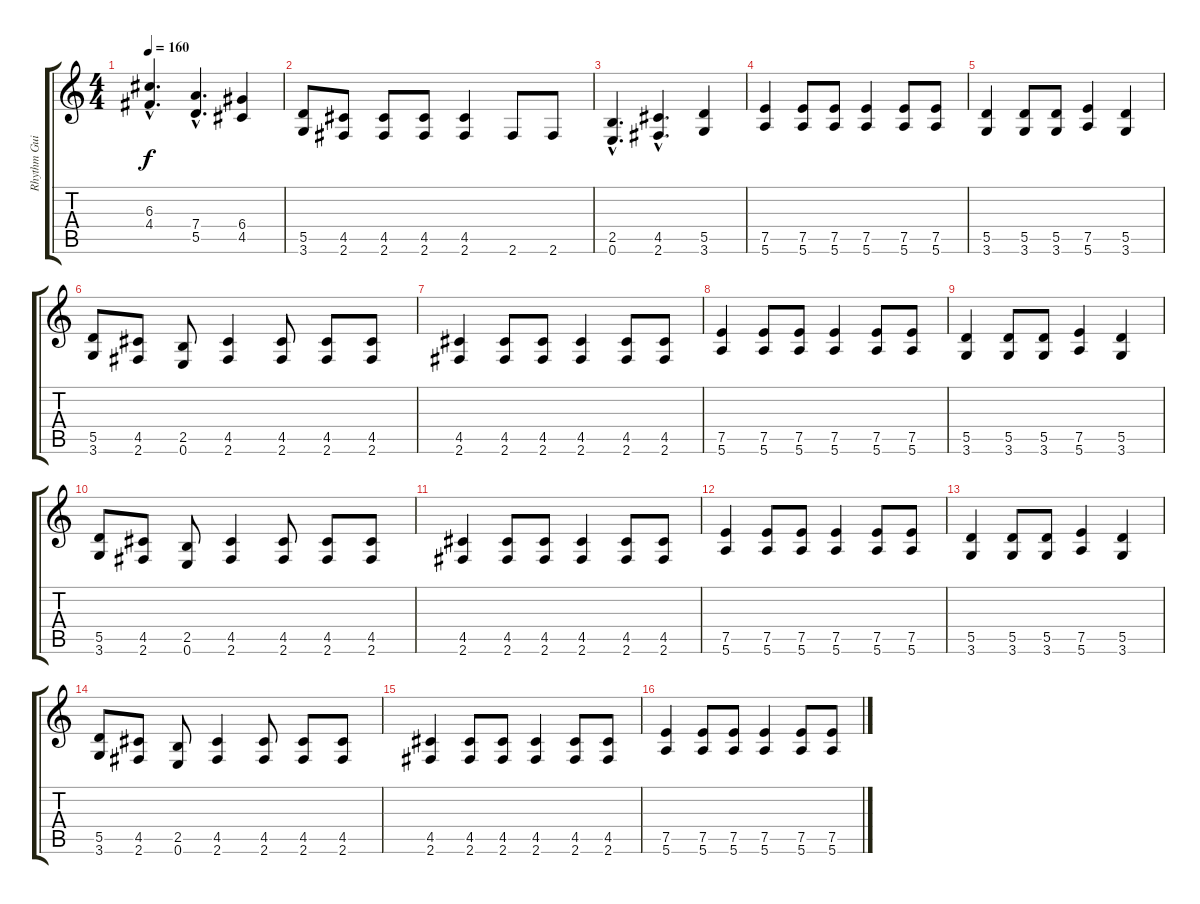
\track ("Rhythm Guitar" "Rhythm Gui") {instrument distortionguitar}
\staff {score tabs}
\tuning (E4 B3 G3 D3 A2 E2) {hide}
\ts (4 4)
\tempo 160
\clef g2
\ks c
(6.3{hac} 4.4{hac}).4{d dy f} (7.4{hac} 5.5{hac}).4{d} (6.4 4.5).4 |
(5.5 3.6).8 (4.5 2.6).8 (4.5 2.6).8 (4.5 2.6).8 (4.5 2.6).4 2.6.8 2.6.8 |
(2.5{hac} 0.6{hac}).4{d} (4.5{hac} 2.6{hac}).4{d} (5.5 3.6).4 |
(7.5 5.6).4 (7.5 5.6).8 (7.5 5.6).8 (7.5 5.6).4 (7.5 5.6).8 (7.5 5.6).8 |
(5.5 3.6).4 (5.5 3.6).8 (5.5 3.6).8 (7.5 5.6).4 (5.5 3.6).4 |
(5.5 3.6).8 (4.5 2.6).8 (2.5 0.6).8 (4.5 2.6).4 (4.5 2.6).8 (4.5 2.6).8 (4.5 2.6).8 |
(4.5 2.6).4 (4.5 2.6).8 (4.5 2.6).8 (4.5 2.6).4 (4.5 2.6).8 (4.5 2.6).8 |
(7.5 5.6).4 (7.5 5.6).8 (7.5 5.6).8 (7.5 5.6).4 (7.5 5.6).8 (7.5 5.6).8 |
(5.5 3.6).4 (5.5 3.6).8 (5.5 3.6).8 (7.5 5.6).4 (5.5 3.6).4 |
(5.5 3.6).8 (4.5 2.6).8 (2.5 0.6).8 (4.5 2.6).4 (4.5 2.6).8 (4.5 2.6).8 (4.5 2.6).8 |
(4.5 2.6).4 (4.5 2.6).8 (4.5 2.6).8 (4.5 2.6).4 (4.5 2.6).8 (4.5 2.6).8 |
(7.5 5.6).4 (7.5 5.6).8 (7.5 5.6).8 (7.5 5.6).4 (7.5 5.6).8 (7.5 5.6).8 |
(5.5 3.6).4 (5.5 3.6).8 (5.5 3.6).8 (7.5 5.6).4 (5.5 3.6).4 |
(5.5 3.6).8 (4.5 2.6).8 (2.5 0.6).8 (4.5 2.6).4 (4.5 2.6).8 (4.5 2.6).8 (4.5 2.6).8 |
(4.5 2.6).4 (4.5 2.6).8 (4.5 2.6).8 (4.5 2.6).4 (4.5 2.6).8 (4.5 2.6).8 |
(7.5 5.6).4 (7.5 5.6).8 (7.5 5.6).8 (7.5 5.6).4 (7.5 5.6).8 (7.5 5.6).8
